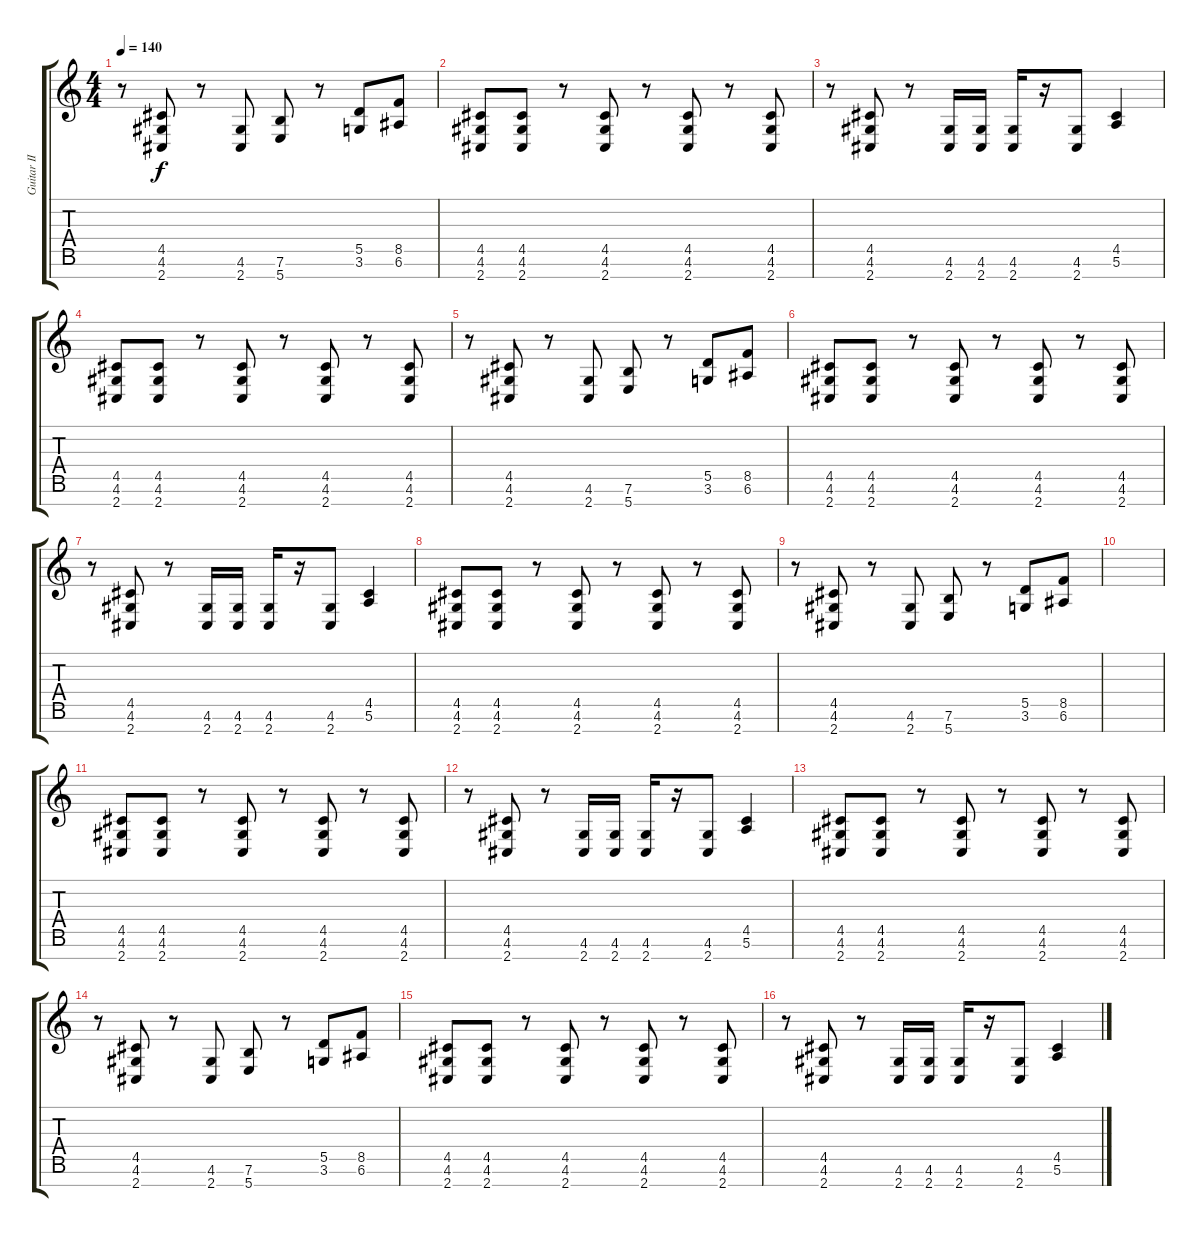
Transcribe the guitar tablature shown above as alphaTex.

\track ("Guitar II" "Guitar II") {instrument distortionguitar}
\staff {score tabs}
\tuning (E4 B3 G3 D3 A2 E2 B1) {hide}
\ts (4 4)
\tempo 140
\clef g2
\ks c
r.8{dy f} (4.5 4.6 2.7).8 r.8 (4.6 2.7).8 (7.6 5.7).8 r.8 (5.5 3.6).8 (8.5 6.6).8 |
(4.5 4.6 2.7).8 (4.5 4.6 2.7).8 r.8 (4.5 4.6 2.7).8 r.8 (4.5 4.6 2.7).8 r.8 (4.5 4.6 2.7).8 |
r.8 (4.5 4.6 2.7).8 r.8 (4.6 2.7).16 (4.6 2.7).16 (4.6 2.7).16 r.16 (4.6 2.7).8 (4.5 5.6).4 |
(4.5 4.6 2.7).8 (4.5 4.6 2.7).8 r.8 (4.5 4.6 2.7).8 r.8 (4.5 4.6 2.7).8 r.8 (4.5 4.6 2.7).8 |
r.8 (4.5 4.6 2.7).8 r.8 (4.6 2.7).8 (7.6 5.7).8 r.8 (5.5 3.6).8 (8.5 6.6).8 |
(4.5 4.6 2.7).8 (4.5 4.6 2.7).8 r.8 (4.5 4.6 2.7).8 r.8 (4.5 4.6 2.7).8 r.8 (4.5 4.6 2.7).8 |
r.8 (4.5 4.6 2.7).8 r.8 (4.6 2.7).16 (4.6 2.7).16 (4.6 2.7).16 r.16 (4.6 2.7).8 (4.5 5.6).4 |
(4.5 4.6 2.7).8 (4.5 4.6 2.7).8 r.8 (4.5 4.6 2.7).8 r.8 (4.5 4.6 2.7).8 r.8 (4.5 4.6 2.7).8 |
r.8 (4.5 4.6 2.7).8 r.8 (4.6 2.7).8 (7.6 5.7).8 r.8 (5.5 3.6).8 (8.5 6.6).8 |
|
(4.5 4.6 2.7).8 (4.5 4.6 2.7).8 r.8 (4.5 4.6 2.7).8 r.8 (4.5 4.6 2.7).8 r.8 (4.5 4.6 2.7).8 |
r.8 (4.5 4.6 2.7).8 r.8 (4.6 2.7).16 (4.6 2.7).16 (4.6 2.7).16 r.16 (4.6 2.7).8 (4.5 5.6).4 |
(4.5 4.6 2.7).8 (4.5 4.6 2.7).8 r.8 (4.5 4.6 2.7).8 r.8 (4.5 4.6 2.7).8 r.8 (4.5 4.6 2.7).8 |
r.8 (4.5 4.6 2.7).8 r.8 (4.6 2.7).8 (7.6 5.7).8 r.8 (5.5 3.6).8 (8.5 6.6).8 |
(4.5 4.6 2.7).8 (4.5 4.6 2.7).8 r.8 (4.5 4.6 2.7).8 r.8 (4.5 4.6 2.7).8 r.8 (4.5 4.6 2.7).8 |
r.8 (4.5 4.6 2.7).8 r.8 (4.6 2.7).16 (4.6 2.7).16 (4.6 2.7).16 r.16 (4.6 2.7).8 (4.5 5.6).4
